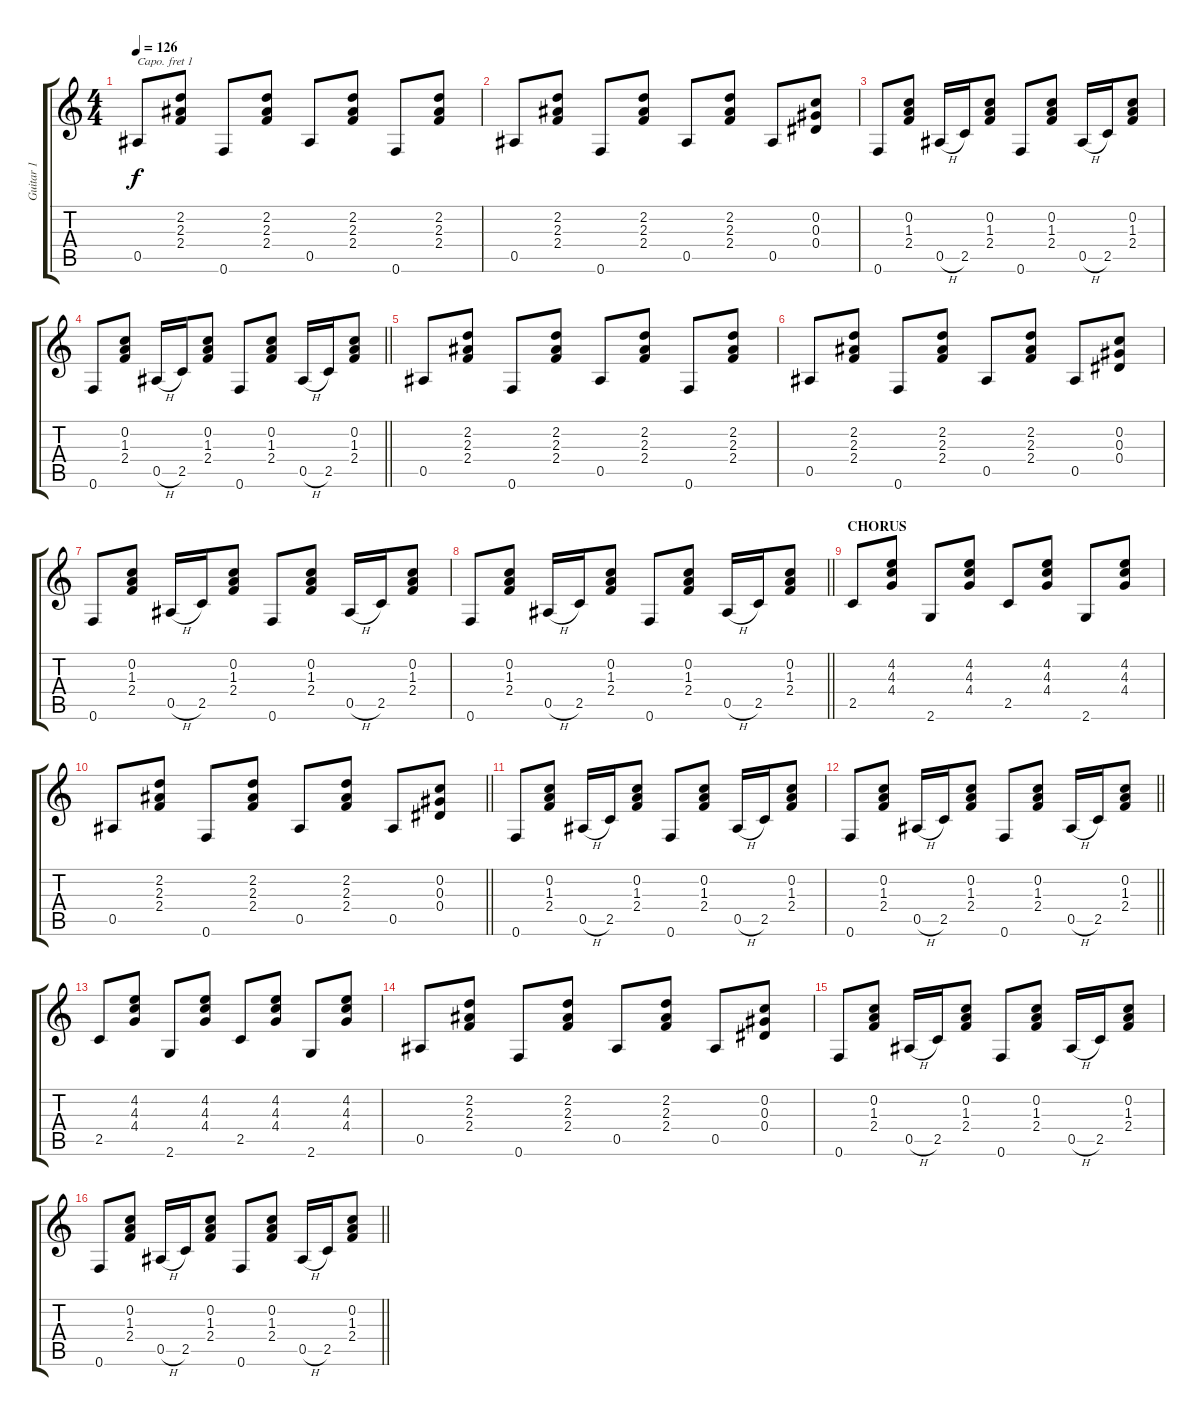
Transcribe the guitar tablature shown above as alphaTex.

\track ("Guitar 1" "Guitar 1") {instrument acousticguitarsteel}
\staff {score tabs}
\capo 1
\tuning (E4 B3 G3 D3 A2 E2) {hide}
\ts (4 4)
\tempo 126
\clef g2
\ks c
0.5.8{dy f} (2.2 2.3 2.4).8 0.6.8 (2.2 2.3 2.4).8 0.5.8 (2.2 2.3 2.4).8 0.6.8 (2.2 2.3 2.4).8 |
0.5.8 (2.2 2.3 2.4).8 0.6.8 (2.2 2.3 2.4).8 0.5.8 (2.2 2.3 2.4).8 0.5.8 (0.2 0.3 0.4).8 |
0.6.8 (0.2 1.3 2.4).8 0.5{h}.16 2.5.16 (0.2 1.3 2.4).8 0.6.8 (0.2 1.3 2.4).8 0.5{h}.16 2.5.16 (0.2 1.3 2.4).8 |
\barLineRight lightlight
0.6.8 (0.2 1.3 2.4).8 0.5{h}.16 2.5.16 (0.2 1.3 2.4).8 0.6.8 (0.2 1.3 2.4).8 0.5{h}.16 2.5.16 (0.2 1.3 2.4).8 |
0.5.8 (2.2 2.3 2.4).8 0.6.8 (2.2 2.3 2.4).8 0.5.8 (2.2 2.3 2.4).8 0.6.8 (2.2 2.3 2.4).8 |
0.5.8 (2.2 2.3 2.4).8 0.6.8 (2.2 2.3 2.4).8 0.5.8 (2.2 2.3 2.4).8 0.5.8 (0.2 0.3 0.4).8 |
0.6.8 (0.2 1.3 2.4).8 0.5{h}.16 2.5.16 (0.2 1.3 2.4).8 0.6.8 (0.2 1.3 2.4).8 0.5{h}.16 2.5.16 (0.2 1.3 2.4).8 |
\barLineRight lightlight
0.6.8 (0.2 1.3 2.4).8 0.5{h}.16 2.5.16 (0.2 1.3 2.4).8 0.6.8 (0.2 1.3 2.4).8 0.5{h}.16 2.5.16 (0.2 1.3 2.4).8 |
\section ("" "CHORUS")
2.5.8 (4.2 4.3 4.4).8 2.6.8 (4.2 4.3 4.4).8 2.5.8 (4.2 4.3 4.4).8 2.6.8 (4.2 4.3 4.4).8 |
\barLineRight lightlight
0.5.8 (2.2 2.3 2.4).8 0.6.8 (2.2 2.3 2.4).8 0.5.8 (2.2 2.3 2.4).8 0.5.8 (0.2 0.3 0.4).8 |
0.6.8 (0.2 1.3 2.4).8 0.5{h}.16 2.5.16 (0.2 1.3 2.4).8 0.6.8 (0.2 1.3 2.4).8 0.5{h}.16 2.5.16 (0.2 1.3 2.4).8 |
\barLineRight lightlight
0.6.8 (0.2 1.3 2.4).8 0.5{h}.16 2.5.16 (0.2 1.3 2.4).8 0.6.8 (0.2 1.3 2.4).8 0.5{h}.16 2.5.16 (0.2 1.3 2.4).8 |
2.5.8 (4.2 4.3 4.4).8 2.6.8 (4.2 4.3 4.4).8 2.5.8 (4.2 4.3 4.4).8 2.6.8 (4.2 4.3 4.4).8 |
0.5.8 (2.2 2.3 2.4).8 0.6.8 (2.2 2.3 2.4).8 0.5.8 (2.2 2.3 2.4).8 0.5.8 (0.2 0.3 0.4).8 |
0.6.8 (0.2 1.3 2.4).8 0.5{h}.16 2.5.16 (0.2 1.3 2.4).8 0.6.8 (0.2 1.3 2.4).8 0.5{h}.16 2.5.16 (0.2 1.3 2.4).8 |
\barLineRight lightlight
0.6.8 (0.2 1.3 2.4).8 0.5{h}.16 2.5.16 (0.2 1.3 2.4).8 0.6.8 (0.2 1.3 2.4).8 0.5{h}.16 2.5.16 (0.2 1.3 2.4).8
